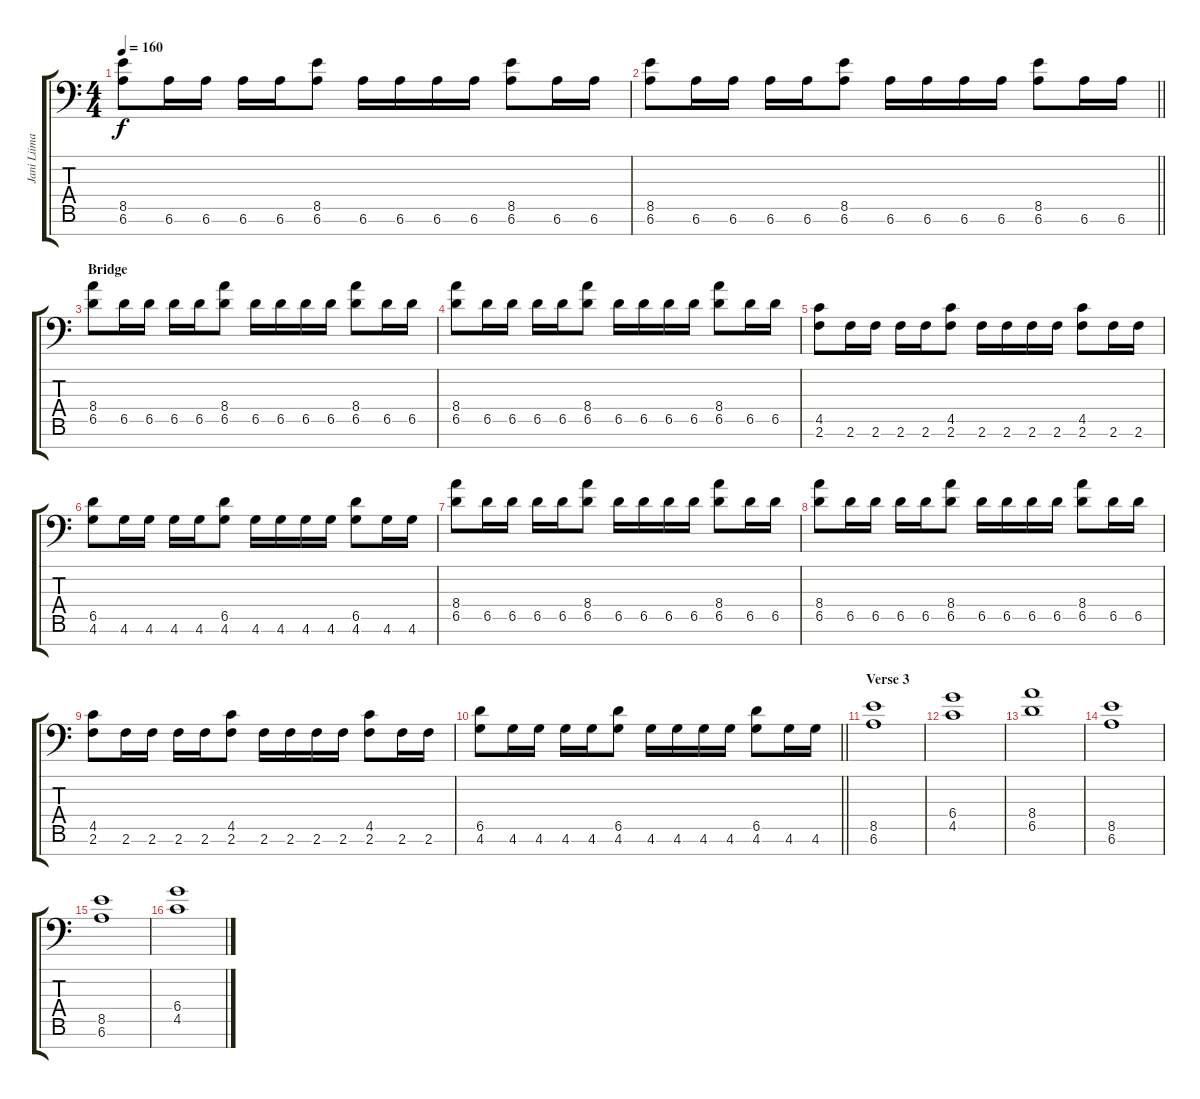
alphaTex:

\track ("Jani Liimatainen" "Jani Liima") {instrument distortionguitar}
\staff {score tabs}
\tuning (Eb4 Bb3 Gb3 Db3 Ab2 Eb2 Bb1) {hide}
\ts (4 4)
\tempo 160
\clef f4
\ks c
(8.5 6.6).8{dy f} 6.6.16 6.6.16 6.6.16 6.6.16 (8.5 6.6).8 6.6.16 6.6.16 6.6.16 6.6.16 (8.5 6.6).8 6.6.16 6.6.16 |
\barLineRight lightlight
(8.5 6.6).8 6.6.16 6.6.16 6.6.16 6.6.16 (8.5 6.6).8 6.6.16 6.6.16 6.6.16 6.6.16 (8.5 6.6).8 6.6.16 6.6.16 |
\section ("" "Bridge")
(8.4 6.5).8 6.5.16 6.5.16 6.5.16 6.5.16 (8.4 6.5).8 6.5.16 6.5.16 6.5.16 6.5.16 (8.4 6.5).8 6.5.16 6.5.16 |
(8.4 6.5).8 6.5.16 6.5.16 6.5.16 6.5.16 (8.4 6.5).8 6.5.16 6.5.16 6.5.16 6.5.16 (8.4 6.5).8 6.5.16 6.5.16 |
(4.5 2.6).8 2.6.16 2.6.16 2.6.16 2.6.16 (4.5 2.6).8 2.6.16 2.6.16 2.6.16 2.6.16 (4.5 2.6).8 2.6.16 2.6.16 |
(6.5 4.6).8 4.6.16 4.6.16 4.6.16 4.6.16 (6.5 4.6).8 4.6.16 4.6.16 4.6.16 4.6.16 (6.5 4.6).8 4.6.16 4.6.16 |
(8.4 6.5).8 6.5.16 6.5.16 6.5.16 6.5.16 (8.4 6.5).8 6.5.16 6.5.16 6.5.16 6.5.16 (8.4 6.5).8 6.5.16 6.5.16 |
(8.4 6.5).8 6.5.16 6.5.16 6.5.16 6.5.16 (8.4 6.5).8 6.5.16 6.5.16 6.5.16 6.5.16 (8.4 6.5).8 6.5.16 6.5.16 |
(4.5 2.6).8 2.6.16 2.6.16 2.6.16 2.6.16 (4.5 2.6).8 2.6.16 2.6.16 2.6.16 2.6.16 (4.5 2.6).8 2.6.16 2.6.16 |
\barLineRight lightlight
(6.5 4.6).8 4.6.16 4.6.16 4.6.16 4.6.16 (6.5 4.6).8 4.6.16 4.6.16 4.6.16 4.6.16 (6.5 4.6).8 4.6.16 4.6.16 |
\section ("" "Verse 3")
(8.5 6.6).1 |
(6.4 4.5).1 |
(8.4 6.5).1 |
(8.5 6.6).1 |
(8.5 6.6).1 |
(6.4 4.5).1
